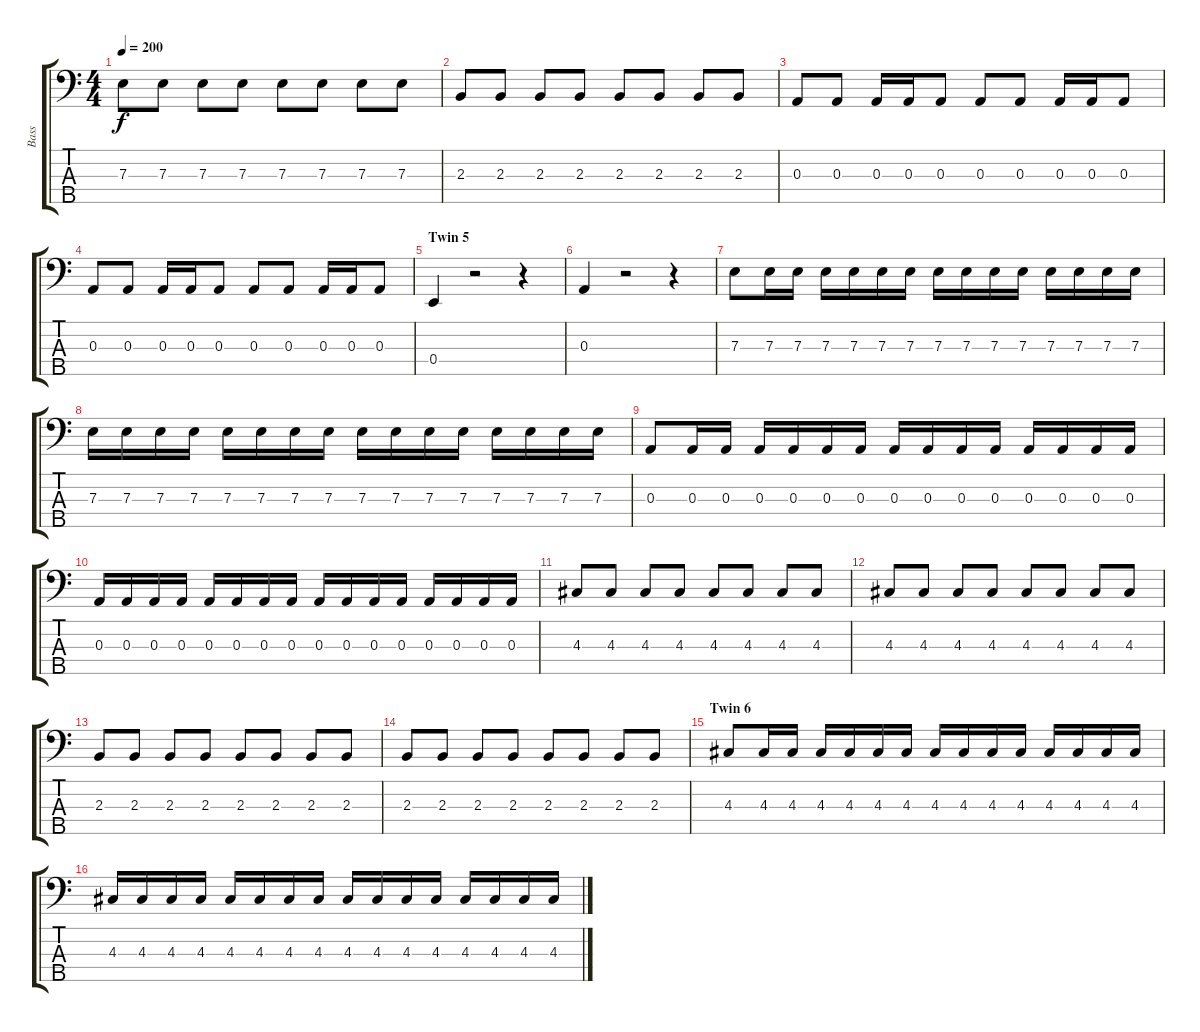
\track ("Bass" "Bass") {instrument electricbassfinger}
\staff {score tabs}
\tuning (G2 D2 A1 E1 B0) {hide}
\ts (4 4)
\tempo 200
\clef f4
\ks c
7.3.8{dy f} 7.3.8 7.3.8 7.3.8 7.3.8 7.3.8 7.3.8 7.3.8 |
2.3.8 2.3.8 2.3.8 2.3.8 2.3.8 2.3.8 2.3.8 2.3.8 |
0.3.8 0.3.8 0.3.16 0.3.16 0.3.8 0.3.8 0.3.8 0.3.16 0.3.16 0.3.8 |
0.3.8 0.3.8 0.3.16 0.3.16 0.3.8 0.3.8 0.3.8 0.3.16 0.3.16 0.3.8 |
\section ("" "Twin 5")
0.4.4 r.2 r.4 |
0.3.4 r.2 r.4 |
7.3.8 7.3.16 7.3.16 7.3.16 7.3.16 7.3.16 7.3.16 7.3.16 7.3.16 7.3.16 7.3.16 7.3.16 7.3.16 7.3.16 7.3.16 |
7.3.16 7.3.16 7.3.16 7.3.16 7.3.16 7.3.16 7.3.16 7.3.16 7.3.16 7.3.16 7.3.16 7.3.16 7.3.16 7.3.16 7.3.16 7.3.16 |
0.3.8 0.3.16 0.3.16 0.3.16 0.3.16 0.3.16 0.3.16 0.3.16 0.3.16 0.3.16 0.3.16 0.3.16 0.3.16 0.3.16 0.3.16 |
0.3.16 0.3.16 0.3.16 0.3.16 0.3.16 0.3.16 0.3.16 0.3.16 0.3.16 0.3.16 0.3.16 0.3.16 0.3.16 0.3.16 0.3.16 0.3.16 |
4.3.8 4.3.8 4.3.8 4.3.8 4.3.8 4.3.8 4.3.8 4.3.8 |
4.3.8 4.3.8 4.3.8 4.3.8 4.3.8 4.3.8 4.3.8 4.3.8 |
2.3.8 2.3.8 2.3.8 2.3.8 2.3.8 2.3.8 2.3.8 2.3.8 |
2.3.8 2.3.8 2.3.8 2.3.8 2.3.8 2.3.8 2.3.8 2.3.8 |
\section ("" "Twin 6")
4.3.8 4.3.16 4.3.16 4.3.16 4.3.16 4.3.16 4.3.16 4.3.16 4.3.16 4.3.16 4.3.16 4.3.16 4.3.16 4.3.16 4.3.16 |
4.3.16 4.3.16 4.3.16 4.3.16 4.3.16 4.3.16 4.3.16 4.3.16 4.3.16 4.3.16 4.3.16 4.3.16 4.3.16 4.3.16 4.3.16 4.3.16
